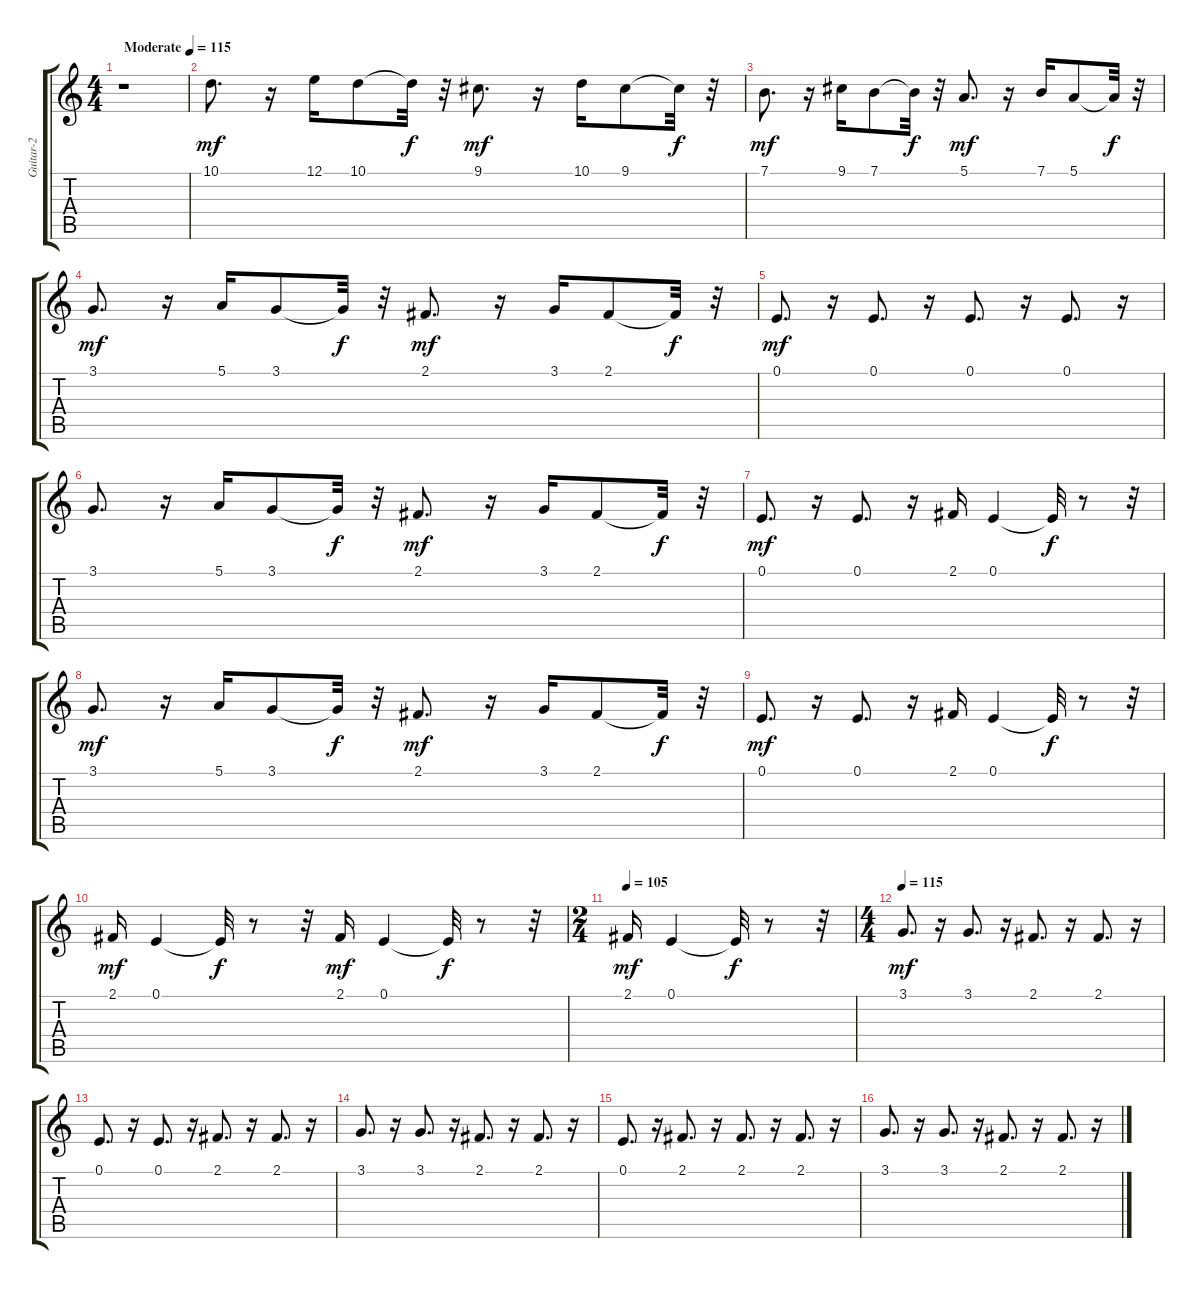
\track ("Guitar-2" "Guitar-2") {instrument glockenspiel}
\staff {score tabs}
\tuning (E4 B3 G3 D3 A2 E2) {hide}
\ts (4 4)
\tempo (115 "Moderate")
\clef g2
\ks c
r.1{dy mf instrument glockenspiel} |
10.1.8{d} r.16 12.1.16 10.1.8 10.1{t}.32{dy f} r.32 9.1.8{d dy mf} r.16 10.1.16 9.1.8 9.1{t}.32{dy f} r.32 |
7.1.8{d dy mf} r.16 9.1.16 7.1.8 7.1{t}.32{dy f} r.32 5.1.8{d dy mf} r.16 7.1.16 5.1.8 5.1{t}.32{dy f} r.32 |
3.1.8{d dy mf} r.16 5.1.16 3.1.8 3.1{t}.32{dy f} r.32 2.1.8{d dy mf} r.16 3.1.16 2.1.8 2.1{t}.32{dy f} r.32 |
0.1.8{d dy mf} r.16 0.1.8{d} r.16 0.1.8{d} r.16 0.1.8{d} r.16 |
3.1.8{d} r.16 5.1.16 3.1.8 3.1{t}.32{dy f} r.32 2.1.8{d dy mf} r.16 3.1.16 2.1.8 2.1{t}.32{dy f} r.32 |
0.1.8{d dy mf} r.16 0.1.8{d} r.16 2.1.16 0.1.4 0.1{t}.32{dy f} r.8 r.32 |
3.1.8{d dy mf} r.16 5.1.16 3.1.8 3.1{t}.32{dy f} r.32 2.1.8{d dy mf} r.16 3.1.16 2.1.8 2.1{t}.32{dy f} r.32 |
0.1.8{d dy mf} r.16 0.1.8{d} r.16 2.1.16 0.1.4 0.1{t}.32{dy f} r.8 r.32 |
2.1.16{dy mf} 0.1.4 0.1{t}.32{dy f} r.8 r.32 2.1.16{dy mf} 0.1.4 0.1{t}.32{dy f} r.8 r.32 |
\ts (2 4)
\tempo 105
2.1.16{dy mf} 0.1.4 0.1{t}.32{dy f} r.8 r.32 |
\ts (4 4)
\tempo 115
3.1.8{d dy mf} r.16 3.1.8{d} r.16 2.1.8{d} r.16 2.1.8{d} r.16 |
0.1.8{d} r.16 0.1.8{d} r.16 2.1.8{d} r.16 2.1.8{d} r.16 |
3.1.8{d} r.16 3.1.8{d} r.16 2.1.8{d} r.16 2.1.8{d} r.16 |
0.1.8{d} r.16 2.1.8{d} r.16 2.1.8{d} r.16 2.1.8{d} r.16 |
3.1.8{d} r.16 3.1.8{d} r.16 2.1.8{d} r.16 2.1.8{d} r.16
